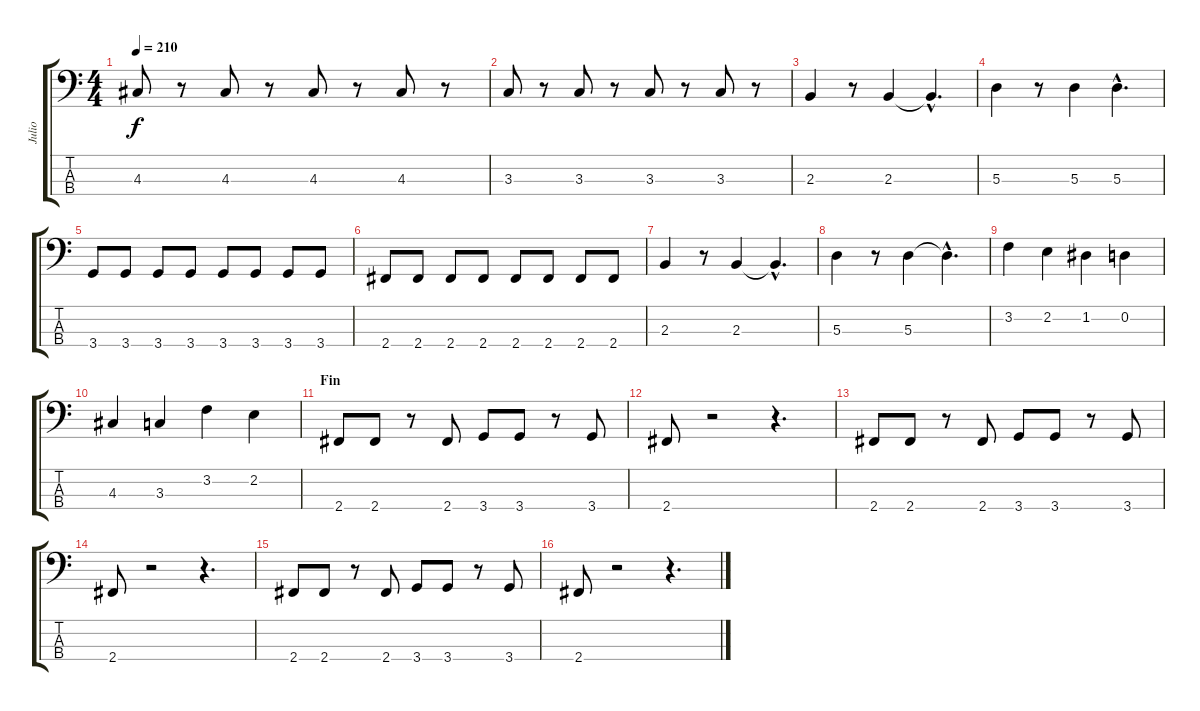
\track ("Julio" "Julio") {instrument electricbassfinger}
\staff {score tabs}
\tuning (G2 D2 A1 E1) {hide}
\ts (4 4)
\tempo 210
\clef f4
\ks c
4.3.8{dy f} r.8 4.3.8 r.8 4.3.8 r.8 4.3.8 r.8 |
3.3.8 r.8 3.3.8 r.8 3.3.8 r.8 3.3.8 r.8 |
2.3.4 r.8 2.3.4 2.3{hac t}.4{d} |
5.3.4 r.8 5.3.4 5.3{hac}.4{d} |
3.4.8 3.4.8 3.4.8 3.4.8 3.4.8 3.4.8 3.4.8 3.4.8 |
2.4.8 2.4.8 2.4.8 2.4.8 2.4.8 2.4.8 2.4.8 2.4.8 |
2.3.4 r.8 2.3.4 2.3{hac t}.4{d} |
5.3.4 r.8 5.3.4 5.3{hac t}.4{d} |
3.2.4 2.2.4 1.2.4 0.2.4 |
4.3.4 3.3.4 3.2.4 2.2.4 |
\section ("" "Fin")
2.4.8 2.4.8 r.8 2.4.8 3.4.8 3.4.8 r.8 3.4.8 |
2.4.8 r.2 r.4{d} |
2.4.8 2.4.8 r.8 2.4.8 3.4.8 3.4.8 r.8 3.4.8 |
2.4.8 r.2 r.4{d} |
2.4.8 2.4.8 r.8 2.4.8 3.4.8 3.4.8 r.8 3.4.8 |
2.4.8 r.2 r.4{d}
